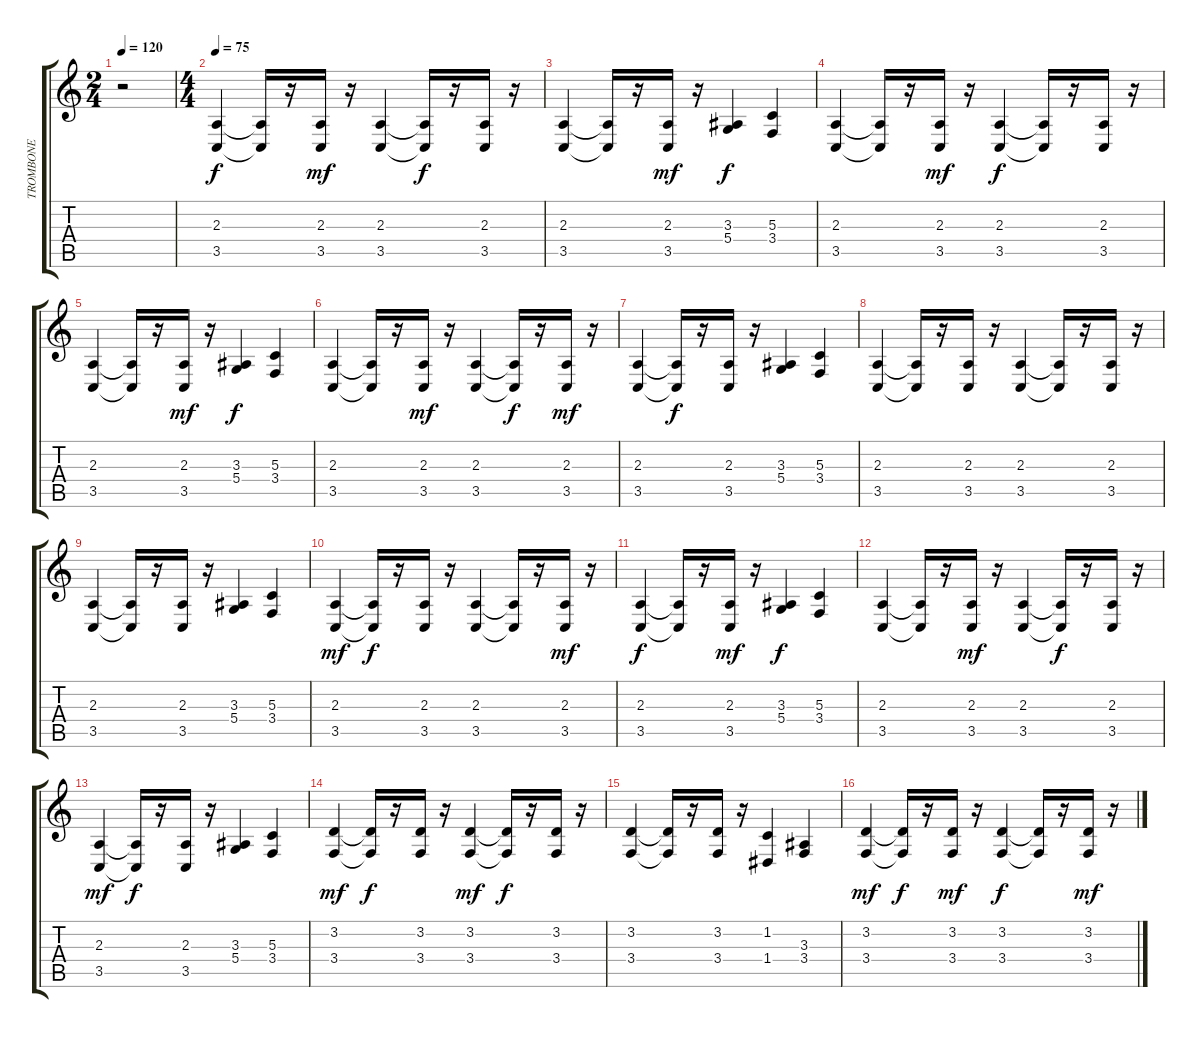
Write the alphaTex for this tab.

\track ("TROMBONE" "TROMBONE") {instrument trombone}
\staff {score tabs}
\tuning (E4 B3 G3 D3 A2 E2) {hide}
\ts (2 4)
\tempo 120
\clef g2
\ks c
r.2{dy f instrument trombone} |
\ts (4 4)
\tempo 75
(2.3 3.5).4 (2.3{t} 3.5{t}).16 r.16 (2.3 3.5).16{dy mf} r.16 (2.3 3.5).4 (2.3{t} 3.5{t}).16{dy f} r.16 (2.3 3.5).16 r.16 |
(2.3 3.5).4 (2.3{t} 3.5{t}).16 r.16 (2.3 3.5).16{dy mf} r.16 (3.3 5.4).4{dy f} (5.3 3.4).4 |
(2.3 3.5).4 (2.3{t} 3.5{t}).16 r.16 (2.3 3.5).16{dy mf} r.16 (2.3 3.5).4{dy f} (2.3{t} 3.5{t}).16 r.16 (2.3 3.5).16 r.16 |
(2.3 3.5).4 (2.3{t} 3.5{t}).16 r.16 (2.3 3.5).16{dy mf} r.16 (3.3 5.4).4{dy f} (5.3 3.4).4 |
(2.3 3.5).4 (2.3{t} 3.5{t}).16 r.16 (2.3 3.5).16{dy mf} r.16 (2.3 3.5).4 (2.3{t} 3.5{t}).16{dy f} r.16 (2.3 3.5).16{dy mf} r.16 |
(2.3 3.5).4 (2.3{t} 3.5{t}).16{dy f} r.16 (2.3 3.5).16 r.16 (3.3 5.4).4 (5.3 3.4).4 |
(2.3 3.5).4 (2.3{t} 3.5{t}).16 r.16 (2.3 3.5).16 r.16 (2.3 3.5).4 (2.3{t} 3.5{t}).16 r.16 (2.3 3.5).16 r.16 |
(2.3 3.5).4 (2.3{t} 3.5{t}).16 r.16 (2.3 3.5).16 r.16 (3.3 5.4).4 (5.3 3.4).4 |
(2.3 3.5).4{dy mf} (2.3{t} 3.5{t}).16{dy f} r.16 (2.3 3.5).16 r.16 (2.3 3.5).4 (2.3{t} 3.5{t}).16 r.16 (2.3 3.5).16{dy mf} r.16 |
(2.3 3.5).4{dy f} (2.3{t} 3.5{t}).16 r.16 (2.3 3.5).16{dy mf} r.16 (3.3 5.4).4{dy f} (5.3 3.4).4 |
(2.3 3.5).4 (2.3{t} 3.5{t}).16 r.16 (2.3 3.5).16{dy mf} r.16 (2.3 3.5).4 (2.3{t} 3.5{t}).16{dy f} r.16 (2.3 3.5).16 r.16 |
(2.3 3.5).4{dy mf} (2.3{t} 3.5{t}).16{dy f} r.16 (2.3 3.5).16 r.16 (3.3 5.4).4 (5.3 3.4).4 |
(3.2 3.4).4{dy mf} (3.2{t} 3.4{t}).16{dy f} r.16 (3.2 3.4).16 r.16 (3.2 3.4).4{dy mf} (3.2{t} 3.4{t}).16{dy f} r.16 (3.2 3.4).16 r.16 |
(3.2 3.4).4 (3.2{t} 3.4{t}).16 r.16 (3.2 3.4).16 r.16 (1.2 1.4).4 (3.3 3.4).4 |
(3.2 3.4).4{dy mf} (3.2{t} 3.4{t}).16{dy f} r.16 (3.2 3.4).16{dy mf} r.16 (3.2 3.4).4{dy f} (3.2{t} 3.4{t}).16 r.16 (3.2 3.4).16{dy mf} r.16
